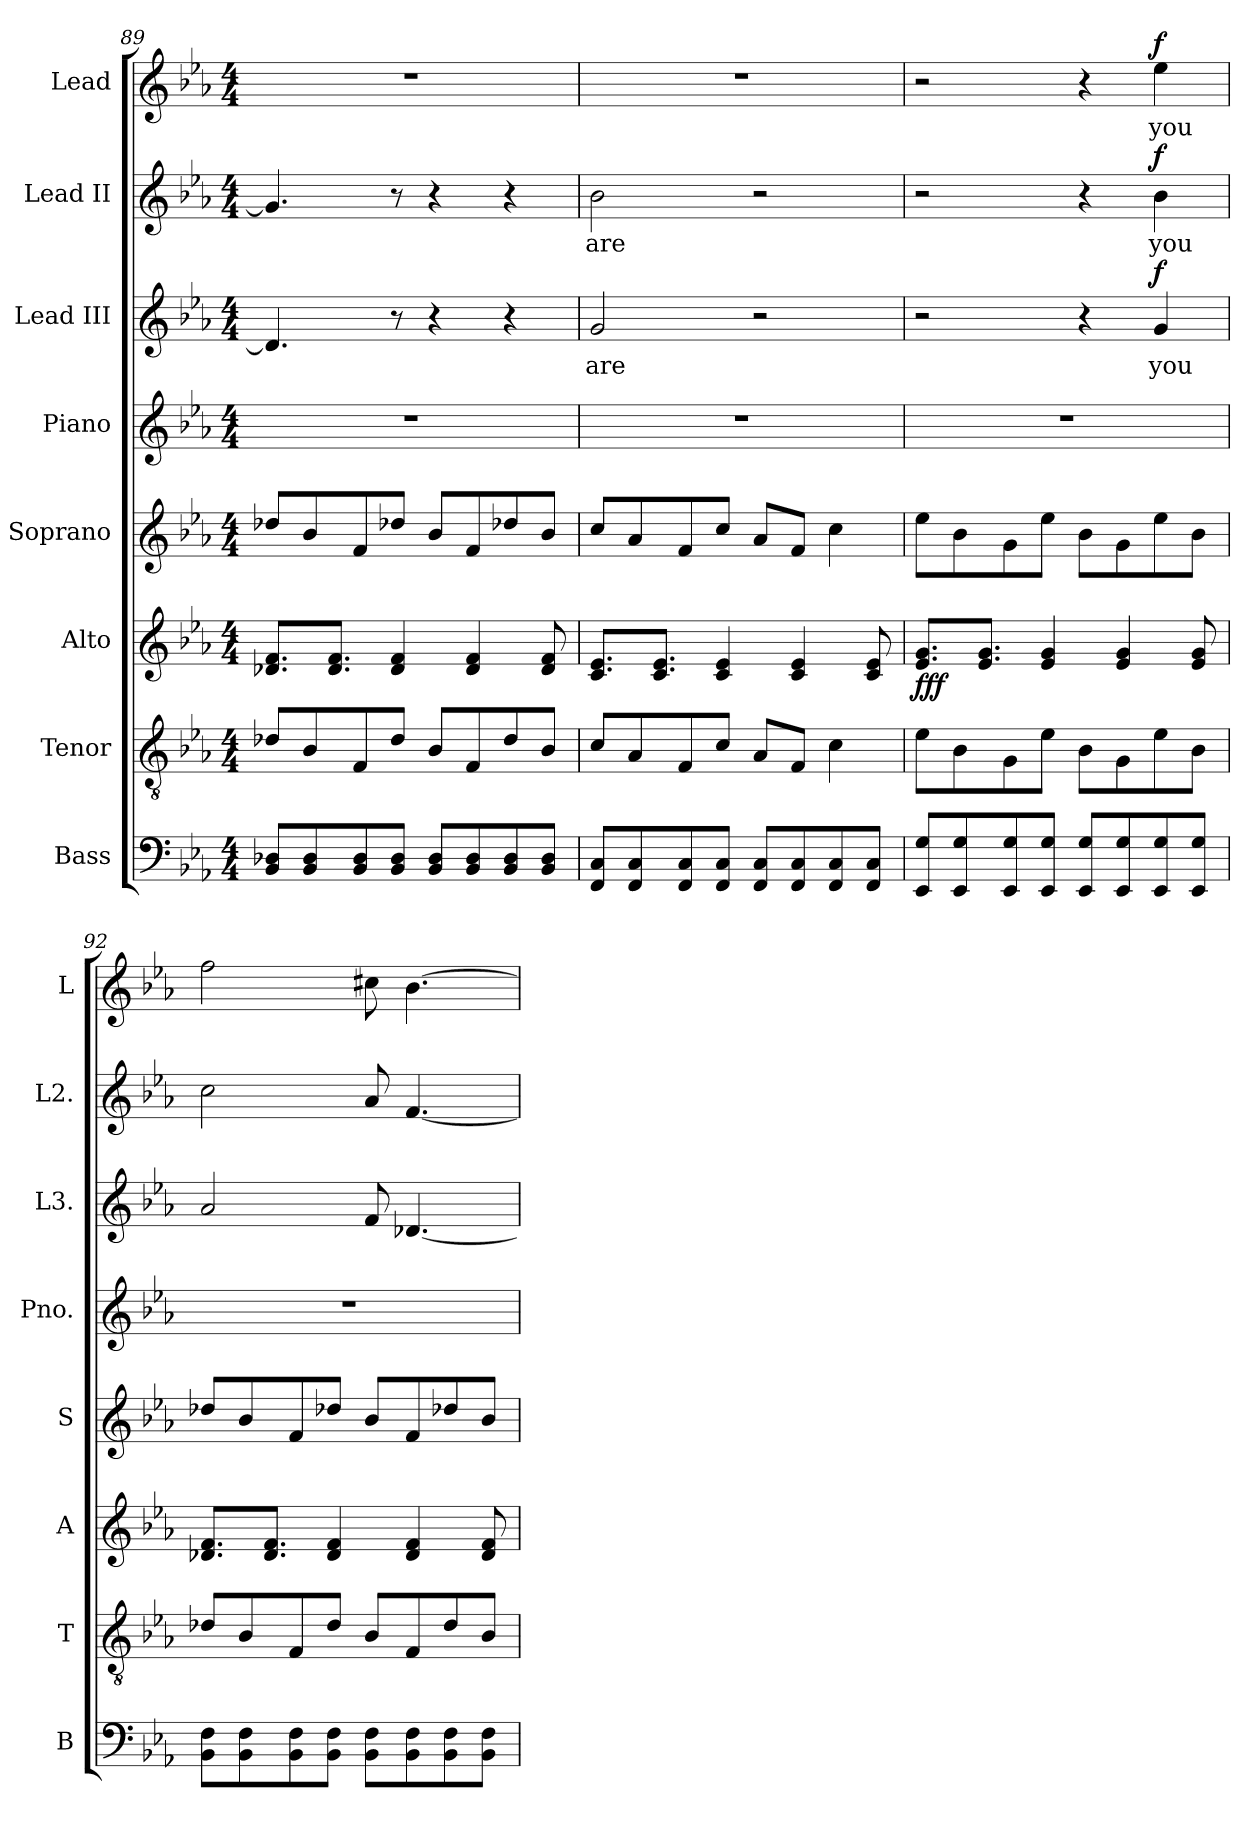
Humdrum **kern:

**kern	**dynam	**kern	**dynam	**kern	**dynam	**kern	**dynam	**kern	**kern	**text	**dynam	**kern	**text	**dynam	**kern	**text	**dynam
*part8	*part8	*part7	*part7	*part6	*part6	*part5	*part5	*part4	*part3	*part3	*part3	*part2	*part2	*part2	*part1	*part1	*part1
*staff8	*staff8	*staff7	*staff7	*staff6	*staff6	*staff5	*staff5	*staff4	*staff3	*staff3	*staff3	*staff2	*staff2	*staff2	*staff1	*staff1	*staff1
*I"Bass	*	*I"Tenor	*	*I"Alto	*	*I"Soprano	*	*I"Piano	*I"Lead III	*	*	*I"Lead II	*	*	*I"Lead	*	*
*I'B	*	*I'T	*	*I'A	*	*I'S	*	*I'Pno.	*I'L3.	*	*	*I'L2.	*	*	*I'L	*	*
!!LO:PB:g=z
*clefF4	*	*clefGv2	*	*clefG2	*	*clefG2	*	*clefG2	*clefG2	*	*	*clefG2	*	*	*clefG2	*	*
*k[b-e-a-]	*	*k[b-e-a-]	*	*k[b-e-a-]	*	*k[b-e-a-]	*	*k[b-e-a-]	*k[b-e-a-]	*	*	*k[b-e-a-]	*	*	*k[b-e-a-]	*	*
*M4/4	*	*M4/4	*	*M4/4	*	*M4/4	*	*M4/4	*M4/4	*	*	*M4/4	*	*	*M4/4	*	*
=89	=89	=89	=89	=89	=89	=89	=89	=89	=89	=89	=89	=89	=89	=89	=89	=89	=89
8BB-/ 8D-X/L	.	8d-X/L	.	8.d-X/ 8.f/L	.	8dd-X/L	.	1r	4.d-/]	.	.	4.g/]	.	.	1r	.	.
8BB-/ 8D-/	.	8B-/	.	.	.	8b-/	.	.	.	.	.	.	.	.	.	.	.
.	.	.	.	8.d-/ 8.f/J	.	.	.	.	.	.	.	.	.	.	.	.	.
8BB-/ 8D-/	.	8F/	.	.	.	8f/	.	.	.	.	.	.	.	.	.	.	.
8BB-/ 8D-/J	.	8d-/J	.	4d-/ 4f/	.	8dd-X/J	.	.	8r	.	.	8r	.	.	.	.	.
8BB-/ 8D-/L	.	8B-/L	.	.	.	8b-/L	.	.	4r	.	.	4r	.	.	.	.	.
8BB-/ 8D-/	.	8F/	.	4d-/ 4f/	.	8f/	.	.	.	.	.	.	.	.	.	.	.
8BB-/ 8D-/	.	8d-/	.	.	.	8dd-X/	.	.	4r	.	.	4r	.	.	.	.	.
8BB-/ 8D-/J	.	8B-/J	.	8d-/ 8f/	.	8b-/J	.	.	.	.	.	.	.	.	.	.	.
=90	=90	=90	=90	=90	=90	=90	=90	=90	=90	=90	=90	=90	=90	=90	=90	=90	=90
!	!	!	!	!	!	!	!	!	!	!LO:LY:b	!	!	!LO:LY:b	!	!	!	!
8FF/ 8C/L	.	8c/L	.	8.c/ 8.e-/L	.	8cc/L	.	1r	2g/	are	.	2b-\	are	.	1r	.	.
8FF/ 8C/	.	8A-/	.	.	.	8a-/	.	.	.	.	.	.	.	.	.	.	.
.	.	.	.	8.c/ 8.e-/J	.	.	.	.	.	.	.	.	.	.	.	.	.
8FF/ 8C/	.	8F/	.	.	.	8f/	.	.	.	.	.	.	.	.	.	.	.
8FF/ 8C/J	.	8c/J	.	4c/ 4e-/	.	8cc/J	.	.	.	.	.	.	.	.	.	.	.
8FF/ 8C/L	.	8A-/L	.	.	.	8a-/L	.	.	2r	.	.	2r	.	.	.	.	.
8FF/ 8C/	.	8F/J	.	4c/ 4e-/	.	8f/J	.	.	.	.	.	.	.	.	.	.	.
8FF/ 8C/	.	4c\	.	.	.	4cc\	.	.	.	.	.	.	.	.	.	.	.
8FF/ 8C/J	.	.	.	8c/ 8e-/	.	.	.	.	.	.	.	.	.	.	.	.	.
=91	=91	=91	=91	=91	=91	=91	=91	=91	=91	=91	=91	=91	=91	=91	=91	=91	=91
!	!LO:DY:b	!	!	!	!	!	!	!	!	!	!	!	!	!	!	!	!
!	!LO:DY:n=1:b	!	!	!	!	!	!	!	!	!	!	!	!	!	!	!	!
!	!LO:DY:n=2:a	!	!LO:DY:b	!	!	!	!	!	!	!	!	!	!	!	!	!	!
!	!	!	!LO:DY:n=1:a	!	!LO:DY:b	!	!	!	!	!	!	!	!	!	!	!	!
!	!	!	!	!	!LO:DY:n=1:b	!	!	!	!	!	!	!	!	!	!	!	!
!	!	!	!	!	!LO:DY:n=2:b	!	!LO:DY:b	!	!	!	!	!	!	!	!	!	!
!	!	!	!	!	!	!	!LO:DY:n=1:a	!	!	!	!	!	!	!	!	!	!
8EE-/ 8G/L	f f mp	8e-\L	f mp	8.e-/ 8.g/L	f f f	8ee-\L	f mp	1r	2r	.	.	2r	.	.	2r	.	.
8EE-/ 8G/	.	8B-\	.	.	.	8b-\	.	.	.	.	.	.	.	.	.	.	.
.	.	.	.	8.e-/ 8.g/J	.	.	.	.	.	.	.	.	.	.	.	.	.
8EE-/ 8G/	.	8G\	.	.	.	8g\	.	.	.	.	.	.	.	.	.	.	.
8EE-/ 8G/J	.	8e-\J	.	4e-/ 4g/	.	8ee-\J	.	.	.	.	.	.	.	.	.	.	.
8EE-/ 8G/L	.	8B-\L	.	.	.	8b-\L	.	.	4r	.	.	4r	.	.	4r	.	.
8EE-/ 8G/	.	8G\	.	4e-/ 4g/	.	8g\	.	.	.	.	.	.	.	.	.	.	.
!	!	!	!	!	!	!	!	!	!	!LO:LY:b	!LO:DY:a	!	!LO:LY:b	!LO:DY:a	!	!LO:LY:b	!LO:DY:a
8EE-/ 8G/	.	8e-\	.	.	.	8ee-\	.	.	4g/	you	f	4b-\	you	f	4ee-\	you	f
8EE-/ 8G/J	.	8B-\J	.	8e-/ 8g/	.	8b-\J	.	.	.	.	.	.	.	.	.	.	.
!!LO:PB:g=z
=92	=92	=92	=92	=92	=92	=92	=92	=92	=92	=92	=92	=92	=92	=92	=92	=92	=92
8BB-\ 8F\L	.	8d-X/L	.	8.d-X/ 8.f/L	.	8dd-X/L	.	1r	2a-/	.	.	2cc\	.	.	2ff\	.	.
8BB-\ 8F\	.	8B-/	.	.	.	8b-/	.	.	.	.	.	.	.	.	.	.	.
.	.	.	.	8.d-/ 8.f/J	.	.	.	.	.	.	.	.	.	.	.	.	.
8BB-\ 8F\	.	8F/	.	.	.	8f/	.	.	.	.	.	.	.	.	.	.	.
8BB-\ 8F\J	.	8d-/J	.	4d-/ 4f/	.	8dd-X/J	.	.	.	.	.	.	.	.	.	.	.
8BB-\ 8F\L	.	8B-/L	.	.	.	8b-/L	.	.	8f/	.	.	8a-/	.	.	8cc#X\	.	.
8BB-\ 8F\	.	8F/	.	4d-/ 4f/	.	8f/	.	.	[4.d-X/	.	.	[4.f/	.	.	[4.b-\	.	.
8BB-\ 8F\	.	8d-/	.	.	.	8dd-X/	.	.	.	.	.	.	.	.	.	.	.
8BB-\ 8F\J	.	8B-/J	.	8d-/ 8f/	.	8b-/J	.	.	.	.	.	.	.	.	.	.	.
=	=	=	=	=	=	=	=	=	=	=	=	=	=	=	=	=	=
*-	*-	*-	*-	*-	*-	*-	*-	*-	*-	*-	*-	*-	*-	*-	*-	*-	*-
